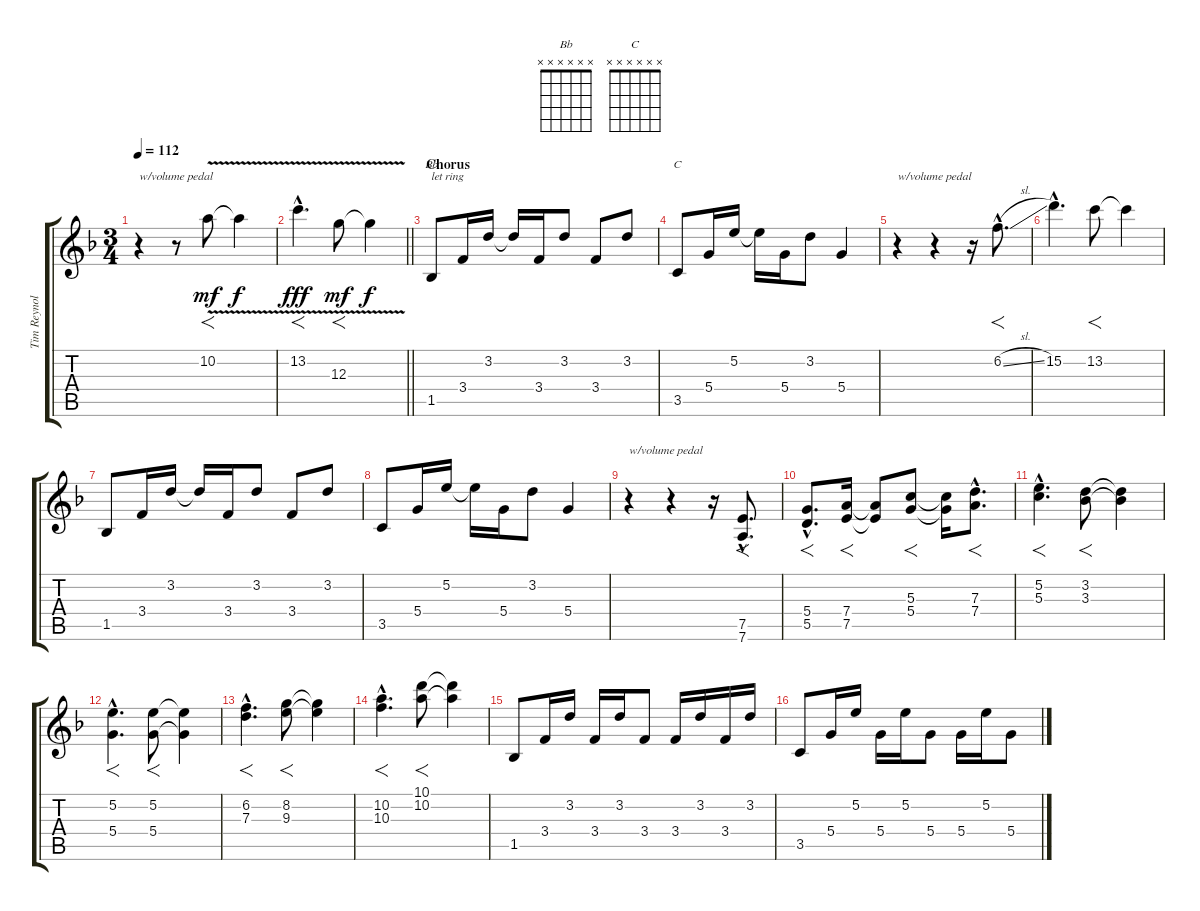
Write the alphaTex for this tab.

\track ("Tim Reynolds" "Tim Reynol") {instrument acousticguitarsteel}
\staff {score tabs}
\tuning (E4 B3 G3 D3 A2 D2) {hide}
\chord ("Bb" x x x x x x)
\chord ("C" x x x x x x)
\ts (3 4)
\tempo 112
\clef g2
\ks dminor
r.4{txt "w/volume pedal" dy f} r.8 10.2{v}.8{f dy mf} 10.2{t}.4{dy f} |
\barLineRight lightlight
13.2{v hac}.4{f d dy fff} 12.3{v}.8{f dy mf} 12.3{t}.4{dy f} |
\section ("" "Chorus")
1.5.8{ch "Bb" txt "let ring"} 3.4.16 3.2.16 3.2{t}.16 3.4.16 3.2.8 3.4.8 3.2.8 |
3.5.8{ch "C"} 5.4.16 5.2.16 5.2{t}.16 5.4.16 3.2.8 5.4.4 |
r.4{txt "w/volume pedal"} r.4 r.16 6.2{sl hac}.8{f d} |
15.2{hac}.4{d} 13.2.8{f} 13.2{t}.4 |
1.5.8 3.4.16 3.2.16 3.2{t}.16 3.4.16 3.2.8 3.4.8 3.2.8 |
3.5.8 5.4.16 5.2.16 5.2{t}.16 5.4.16 3.2.8 5.4.4 |
r.4{txt "w/volume pedal"} r.4 r.16 (7.5{hac} 7.6{hac}).8{f d} |
(5.4{hac} 5.5{hac}).8{f d} (7.4 7.5).16{f} (7.4{t} 7.5{t}).8 (5.3 5.4).8{f} (5.3{t} 5.4{t}).16 (7.3{hac} 7.4{hac}).8{f d} |
(5.2{hac} 5.3{hac}).4{f d} (3.2 3.3).8{f} (3.2{t} 3.3{t}).4 |
(5.2{hac} 5.4{hac}).4{f d} (5.2 5.4).8{f} (5.2{t} 5.4{t}).4 |
(6.2{hac} 7.3{hac}).4{f d} (8.2 9.3).8{f} (8.2{t} 9.3{t}).4 |
(10.2{hac} 10.3{hac}).4{f d} (10.1 10.2).8{f} (10.1{t} 10.2{t}).4 |
1.5.8 3.4.16 3.2.16 3.4.16 3.2.16 3.4.8 3.4.16 3.2.16 3.4.16 3.2.16 |
3.5.8 5.4.16 5.2.16 5.4.16 5.2.16 5.4.8 5.4.16 5.2.16 5.4.8
